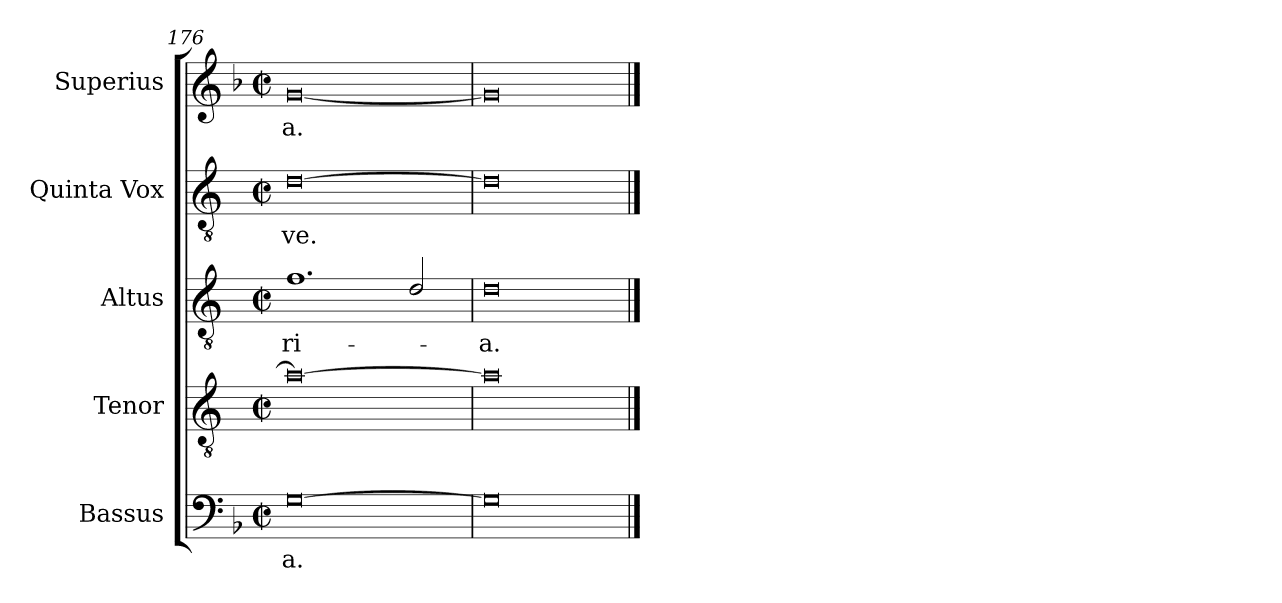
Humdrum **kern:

**kern	**text	**kern	**text	**kern	**text	**kern	**text	**kern	**text
*part5	*part5	*part4	*part4	*part3	*part3	*part2	*part2	*part1	*part1
*staff5	*staff5	*staff4	*staff4	*staff3	*staff3	*staff2	*staff2	*staff1	*staff1
*I"Bassus	*	*I"Tenor	*	*I"Altus	*	*I"Quinta Vox	*	*I"Superius	*
*I'B	*	*I'T	*	*I'A	*	*I'Q	*	*I'S	*
*clefF4	*	*clefGv2	*	*clefGv2	*	*clefGv2	*	*clefG2	*
*	*	*ITrd4c7	*	*ITrd4c7	*	*ITrd4c7	*	*	*
*k[b-]	*	*k[b-]	*	*k[b-]	*	*k[b-]	*	*k[b-]	*
*d:	*	*d:	*	*d:	*	*d:	*	*d:	*
*M2/2	*	*M2/2	*	*M2/2	*	*M2/2	*	*M2/2	*
*met(c|)	*	*met(c|)	*	*met(c|)	*	*met(c|)	*	*met(c|)	*
=176	=176	=176	=176	=176	=176	=176	=176	=176	=176
!	!LO:LY:b	!	!	!	!LO:LY:b	!	!LO:LY:b	!	!LO:LY:b
[0G	-a.	0d_	.	1.B-	-ri-	[0G	-ve.	[0g	-a.
.	.	.	.	2G/	.	.	.	.	.
=177	=177	=177	=177	=177	=177	=177	=177	=177	=177
!	!	!	!	!	!LO:LY:b	!	!	!	!
0G]	.	0d]	.	0G	-a.	0G]	.	0g]	.
==	==	==	==	==	==	==	==	==	==
*-	*-	*-	*-	*-	*-	*-	*-	*-	*-
